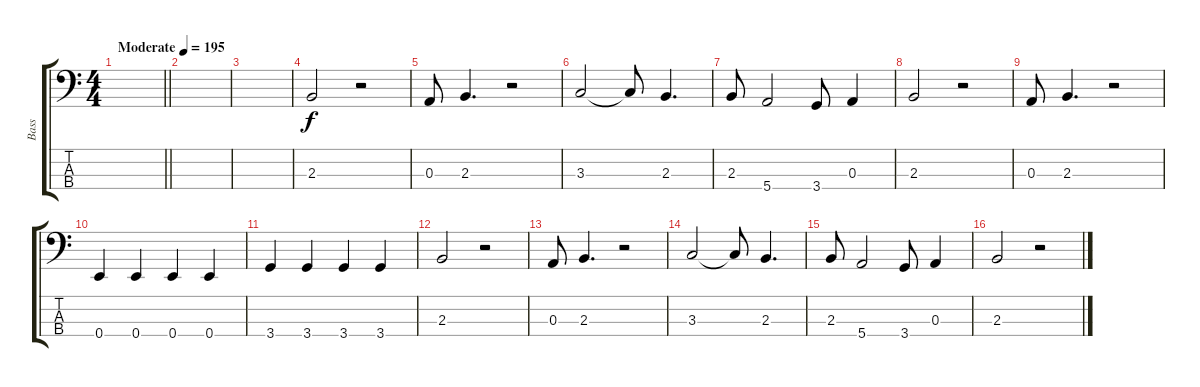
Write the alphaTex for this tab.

\track ("Bass" "Bass") {instrument electricbassfinger}
\staff {score tabs}
\tuning (G2 D2 A1 E1) {hide}
\ts (4 4)
\tempo (195 "Moderate")
\clef f4
\barLineRight lightlight
\ks c
|
|
|
2.3.2 r.2 |
0.3.8 2.3.4{d} r.2 |
3.3.2 3.3{t}.8 2.3.4{d} |
2.3.8 5.4.2 3.4.8 0.3.4 |
2.3.2 r.2 |
0.3.8 2.3.4{d} r.2 |
0.4.4 0.4.4 0.4.4 0.4.4 |
3.4.4 3.4.4 3.4.4 3.4.4 |
2.3.2 r.2 |
0.3.8 2.3.4{d} r.2 |
3.3.2 3.3{t}.8 2.3.4{d} |
2.3.8 5.4.2 3.4.8 0.3.4 |
2.3.2 r.2
